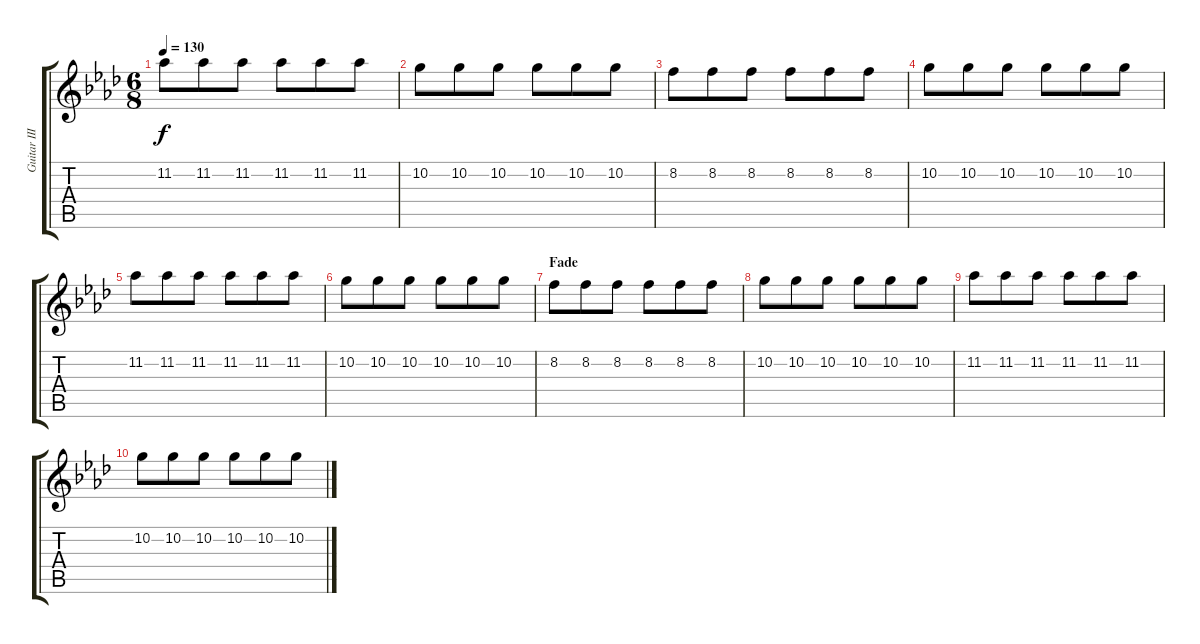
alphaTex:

\track ("Guitar III" "Guitar III") {instrument distortionguitar}
\staff {score tabs}
\tuning (D4 A3 F3 C3 G2 C2) {hide}
\ts (6 8)
\tempo 130
\clef g2
\ks ab
11.2.8{dy f} 11.2.8 11.2.8 11.2.8 11.2.8 11.2.8 |
10.2.8 10.2.8 10.2.8 10.2.8 10.2.8 10.2.8 |
8.2.8 8.2.8 8.2.8 8.2.8 8.2.8 8.2.8 |
10.2.8 10.2.8 10.2.8 10.2.8 10.2.8 10.2.8 |
11.2.8 11.2.8 11.2.8 11.2.8 11.2.8 11.2.8 |
10.2.8 10.2.8 10.2.8 10.2.8 10.2.8 10.2.8 |
\section ("" "Fade")
8.2.8 8.2.8 8.2.8 8.2.8 8.2.8 8.2.8 |
10.2.8 10.2.8 10.2.8 10.2.8 10.2.8 10.2.8 |
11.2.8 11.2.8 11.2.8 11.2.8 11.2.8 11.2.8 |
10.2.8 10.2.8 10.2.8 10.2.8 10.2.8 10.2.8
